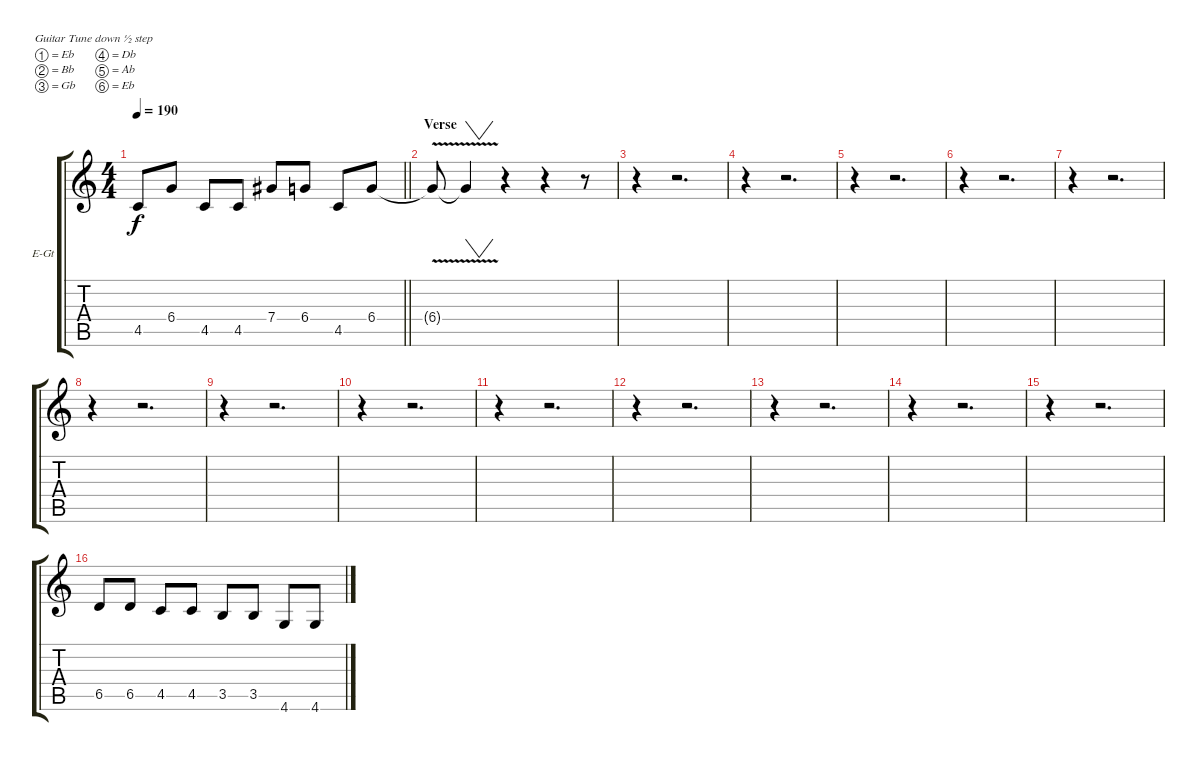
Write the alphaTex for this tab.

\bracketExtendMode groupsimilarinstruments
\firstSystemTrackNameOrientation horizontal
\otherSystemsTrackNameOrientation horizontal
\track ("Guitar Solo B" "E-Gt") {instrument distortionguitar}
\staff {score tabs}
\tuning (Eb4 Bb3 Gb3 Db3 Ab2 Eb2)
\ts (4 4)
\tempo 190
\clef g2
\barLineRight lightlight
\ks c
4.5.8{dy f} 6.4.8 4.5.8 4.5.8 7.4.8 6.4.8 4.5.8 6.4.8 |
\section ("" "Verse ")
6.4{v t}.8 6.4{t}.4{vw} r.4 r.4 r.8 |
r.4 r.2{d} |
r.4 r.2{d} |
r.4 r.2{d} |
r.4 r.2{d} |
r.4 r.2{d} |
r.4 r.2{d} |
r.4 r.2{d} |
r.4 r.2{d} |
r.4 r.2{d} |
r.4 r.2{d} |
r.4 r.2{d} |
r.4 r.2{d} |
r.4 r.2{d} |
6.5.8 6.5.8 4.5.8 4.5.8 3.5.8 3.5.8 4.6.8 4.6.8
